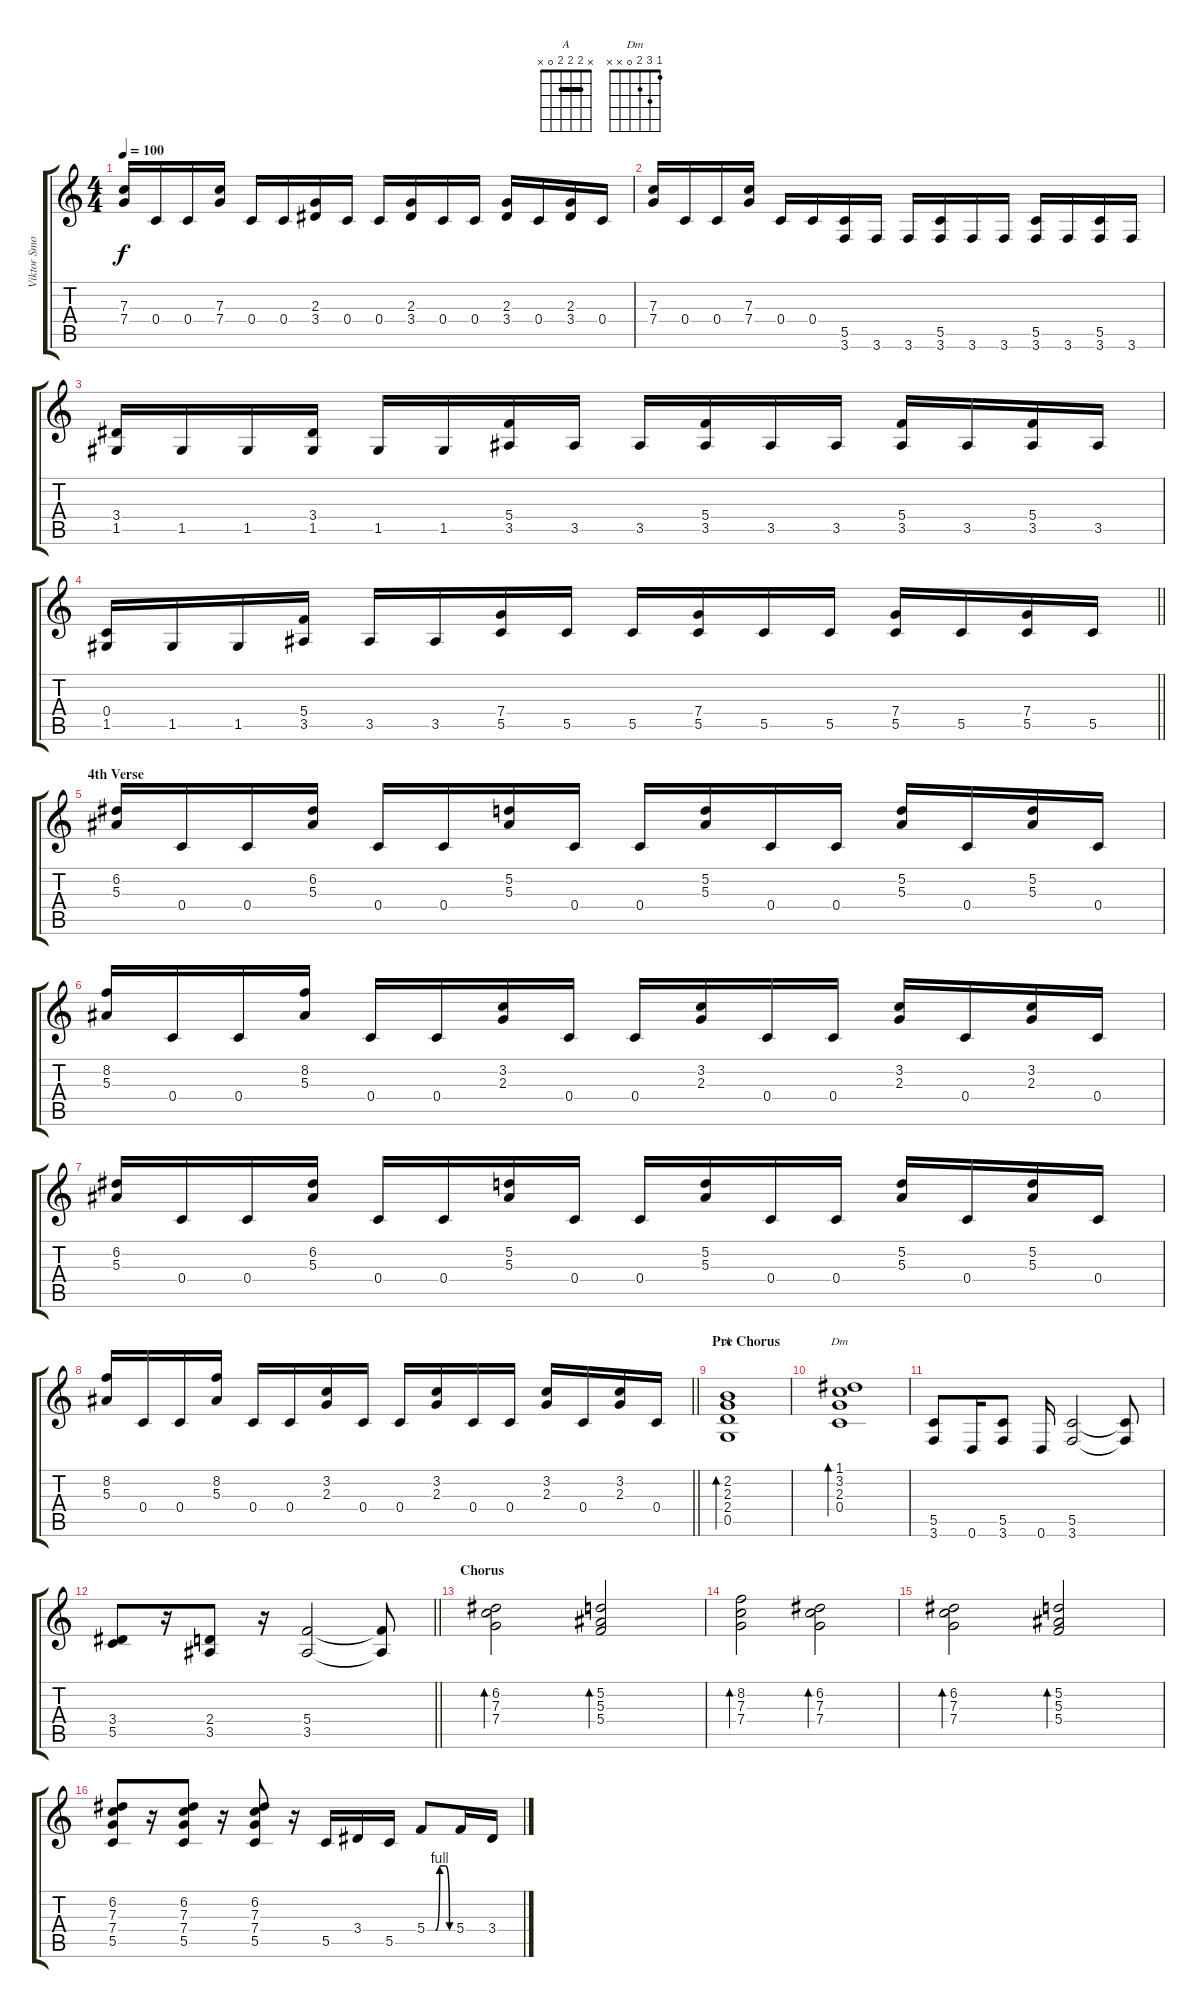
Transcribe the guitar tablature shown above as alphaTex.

\track ("Viktor Smolski" "Viktor Smo") {instrument distortionguitar}
\staff {score tabs}
\tuning (D4 A3 F3 C3 G2 D2) {hide}
\chord ("A" x 2 2 2 0 x) {barre 2}
\chord ("Dm" 1 3 2 0 x x)
\ts (4 4)
\tempo 100
\clef g2
\ks c
(7.3 7.4).16{dy f} 0.4.16 0.4.16 (7.3 7.4).16 0.4.16 0.4.16 (2.3 3.4).16 0.4.16 0.4.16 (2.3 3.4).16 0.4.16 0.4.16 (2.3 3.4).16 0.4.16 (2.3 3.4).16 0.4.16 |
(7.3 7.4).16 0.4.16 0.4.16 (7.3 7.4).16 0.4.16 0.4.16 (5.5 3.6).16 3.6.16 3.6.16 (5.5 3.6).16 3.6.16 3.6.16 (5.5 3.6).16 3.6.16 (5.5 3.6).16 3.6.16 |
(3.4 1.5).16 1.5.16 1.5.16 (3.4 1.5).16 1.5.16 1.5.16 (5.4 3.5).16 3.5.16 3.5.16 (5.4 3.5).16 3.5.16 3.5.16 (5.4 3.5).16 3.5.16 (5.4 3.5).16 3.5.16 |
\barLineRight lightlight
(0.4 1.5).16 1.5.16 1.5.16 (5.4 3.5).16 3.5.16 3.5.16 (7.4 5.5).16 5.5.16 5.5.16 (7.4 5.5).16 5.5.16 5.5.16 (7.4 5.5).16 5.5.16 (7.4 5.5).16 5.5.16 |
\section ("" "4th Verse")
(6.2 5.3).16 0.4.16 0.4.16 (6.2 5.3).16 0.4.16 0.4.16 (5.2 5.3).16 0.4.16 0.4.16 (5.2 5.3).16 0.4.16 0.4.16 (5.2 5.3).16 0.4.16 (5.2 5.3).16 0.4.16 |
(8.2 5.3).16 0.4.16 0.4.16 (8.2 5.3).16 0.4.16 0.4.16 (3.2 2.3).16 0.4.16 0.4.16 (3.2 2.3).16 0.4.16 0.4.16 (3.2 2.3).16 0.4.16 (3.2 2.3).16 0.4.16 |
(6.2 5.3).16 0.4.16 0.4.16 (6.2 5.3).16 0.4.16 0.4.16 (5.2 5.3).16 0.4.16 0.4.16 (5.2 5.3).16 0.4.16 0.4.16 (5.2 5.3).16 0.4.16 (5.2 5.3).16 0.4.16 |
\barLineRight lightlight
(8.2 5.3).16 0.4.16 0.4.16 (8.2 5.3).16 0.4.16 0.4.16 (3.2 2.3).16 0.4.16 0.4.16 (3.2 2.3).16 0.4.16 0.4.16 (3.2 2.3).16 0.4.16 (3.2 2.3).16 0.4.16 |
\section ("" "Pre Chorus")
(2.2 2.3 2.4 0.5).1{bd 60 ch "A"} |
(1.1 3.2 2.3 0.4).1{bd 60 ch "Dm"} |
(5.5 3.6).8 0.6.16 (5.5 3.6).8 0.6.16 (5.5 3.6).2 (5.5{t} 3.6{t}).8 |
\barLineRight lightlight
(3.4 5.5).8 r.16 (2.4 3.5).8 r.16 (5.4 3.5).2 (5.4{t} 3.5{t}).8 |
\section ("" "Chorus")
(6.2 7.3 7.4).2{bd 30} (5.2 5.3 5.4).2{bd 30} |
(8.2 7.3 7.4).2{bd 30} (6.2 7.3 7.4).2{bd 30} |
(6.2 7.3 7.4).2{bd 30} (5.2 5.3 5.4).2{bd 30} |
(6.2 7.3 7.4 5.5).8 r.16 (6.2 7.3 7.4 5.5).8 r.16 (6.2 7.3 7.4 5.5).8 r.16 5.5.16 3.4.16 5.5.16 5.4{be (custom 0 0 20 0 30 4 43 4 53 0 60 0)}.8 5.4.16 3.4.16
